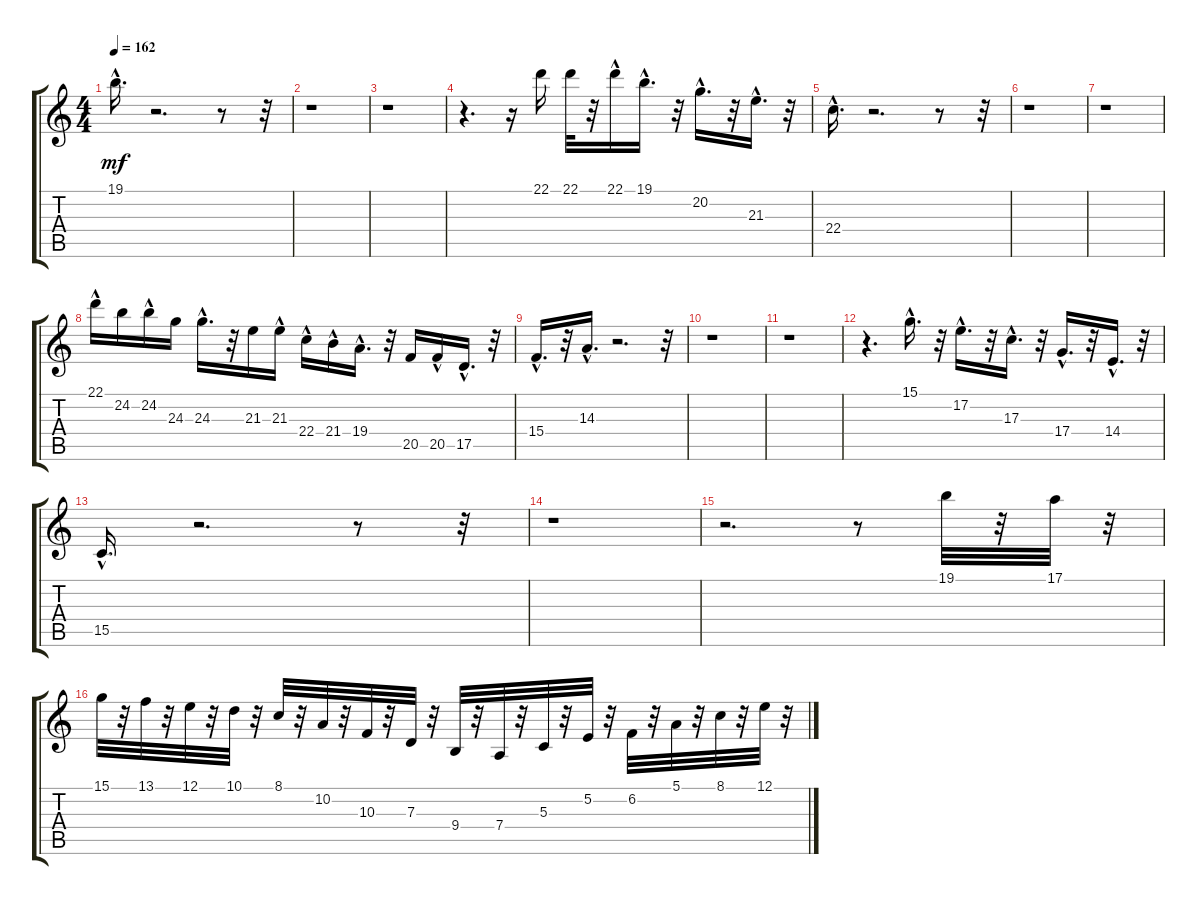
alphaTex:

\track "" {instrument melodictom}
\staff {score tabs}
\tuning (E4 B3 G3 D3 A2 E2) {hide}
\ts (4 4)
\tempo 162
\clef g2
\ks c
19.1{hac}.16{d dy mf} r.2{d} r.8 r.32 |
r.1 |
r.1 |
r.4{d} r.16 22.1.16 22.1.32 r.32 22.1{hac}.16 19.1{hac}.16{d} r.32 20.2{hac}.16{d} r.32 21.3{hac}.16{d} r.32 |
22.4{hac}.16{d} r.2{d} r.8 r.32 |
r.1 |
r.1 |
22.1{hac}.16 24.2.16 24.2{hac}.16 24.3.16 24.3{hac}.16{d} r.32 21.3.16 21.3{hac}.16 22.4{hac}.16 21.4{hac}.16 19.4{hac}.16{d} r.32 20.5.16 20.5{hac}.16 17.5{hac}.16{d} r.32 |
15.4{hac}.16{d} r.32 14.3{hac}.16{d} r.2{d} r.32 |
r.1 |
r.1 |
r.4{d} 15.1{hac}.16{d} r.32 17.2{hac}.16{d} r.32 17.3{hac}.16{d} r.32 17.4{hac}.16{d} r.32 14.4{hac}.16{d} r.32 |
15.5{hac}.16{d} r.2{d} r.8 r.32 |
r.1 |
r.2{d} r.8 19.1.32 r.32 17.1.32 r.32 |
15.1.32 r.32 13.1.32 r.32 12.1.32 r.32 10.1.32 r.32 8.1.32 r.32 10.2.32 r.32 10.3.32 r.32 7.3.32 r.32 9.4.32 r.32 7.4.32 r.32 5.3.32 r.32 5.2.32 r.32 6.2.32 r.32 5.1.32 r.32 8.1.32 r.32 12.1.32 r.32
